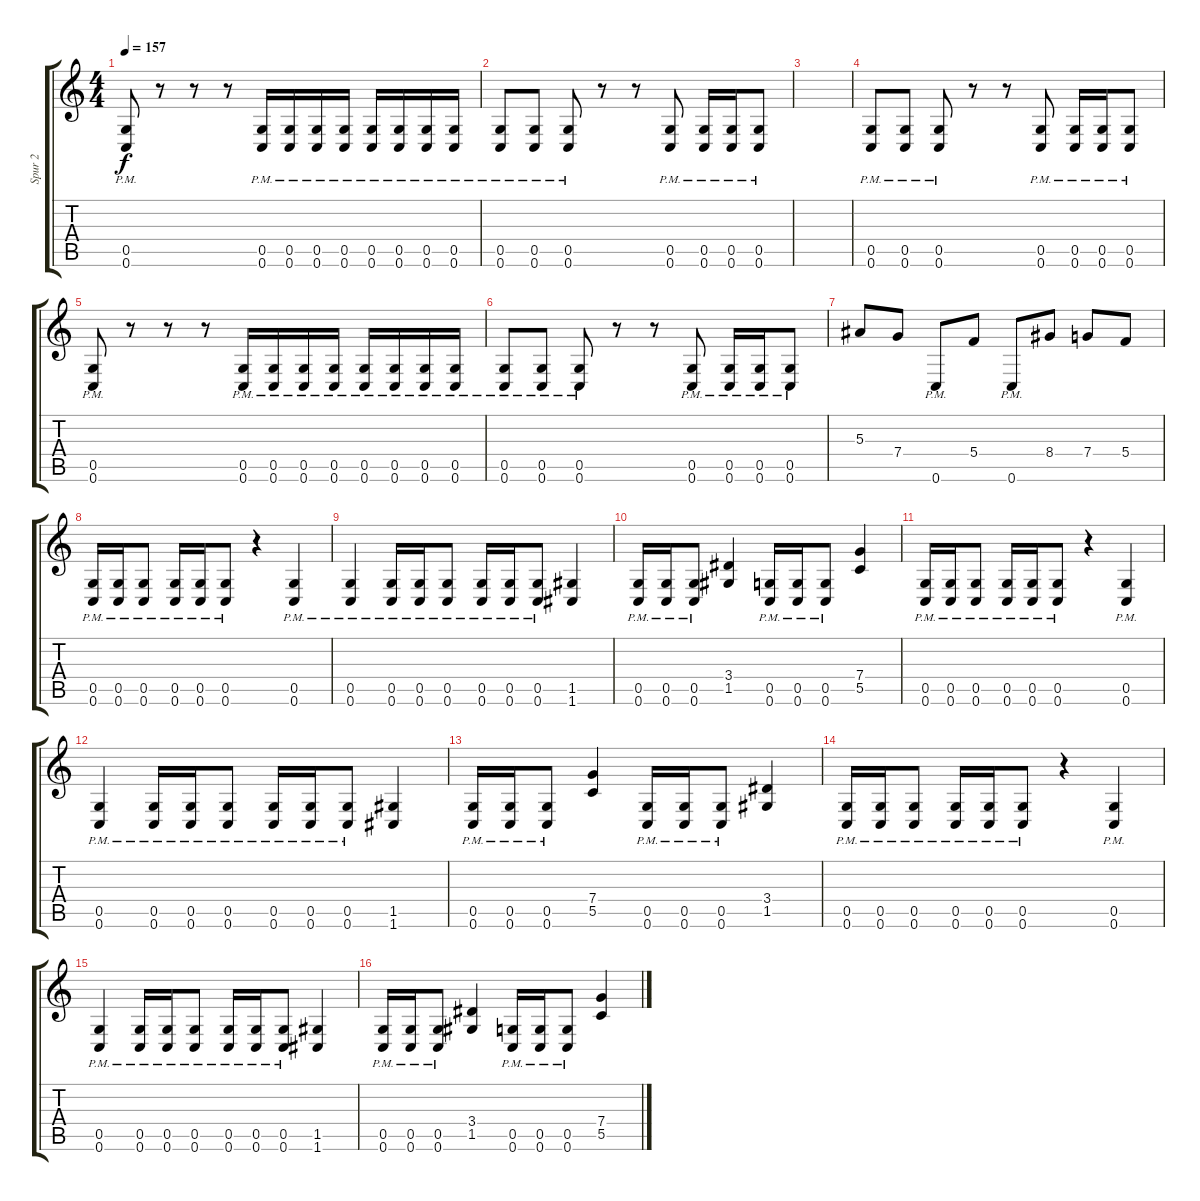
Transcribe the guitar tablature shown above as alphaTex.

\track ("Spur 2" "Spur 2") {instrument distortionguitar}
\staff {score tabs}
\tuning (D4 A3 F3 C3 G2 C2) {hide}
\ts (4 4)
\tempo 157
\clef g2
\ks c
(0.5{pm} 0.6{pm}).8{dy f} r.8 r.8 r.8 (0.5{pm} 0.6{pm}).16 (0.5{pm} 0.6{pm}).16 (0.5{pm} 0.6{pm}).16 (0.5{pm} 0.6{pm}).16 (0.5{pm} 0.6{pm}).16 (0.5{pm} 0.6{pm}).16 (0.5{pm} 0.6{pm}).16 (0.5{pm} 0.6{pm}).16 |
(0.5{pm} 0.6{pm}).8 (0.5{pm} 0.6{pm}).8 (0.5{pm} 0.6{pm}).8 r.8 r.8 (0.5{pm} 0.6{pm}).8 (0.5{pm} 0.6{pm}).16 (0.5{pm} 0.6{pm}).16 (0.5{pm} 0.6{pm}).8 |
|
(0.5{pm} 0.6{pm}).8 (0.5{pm} 0.6{pm}).8 (0.5{pm} 0.6{pm}).8 r.8 r.8 (0.5{pm} 0.6{pm}).8 (0.5{pm} 0.6{pm}).16 (0.5{pm} 0.6{pm}).16 (0.5{pm} 0.6{pm}).8 |
(0.5{pm} 0.6{pm}).8 r.8 r.8 r.8 (0.5{pm} 0.6{pm}).16 (0.5{pm} 0.6{pm}).16 (0.5{pm} 0.6{pm}).16 (0.5{pm} 0.6{pm}).16 (0.5{pm} 0.6{pm}).16 (0.5{pm} 0.6{pm}).16 (0.5{pm} 0.6{pm}).16 (0.5{pm} 0.6{pm}).16 |
(0.5{pm} 0.6{pm}).8 (0.5{pm} 0.6{pm}).8 (0.5{pm} 0.6{pm}).8 r.8 r.8 (0.5{pm} 0.6{pm}).8 (0.5{pm} 0.6{pm}).16 (0.5{pm} 0.6{pm}).16 (0.5{pm} 0.6{pm}).8 |
5.3.8 7.4.8 0.6{pm}.8 5.4.8 0.6{pm}.8 8.4.8 7.4.8 5.4.8 |
(0.5{pm} 0.6{pm}).16 (0.5{pm} 0.6{pm}).16 (0.5{pm} 0.6{pm}).8 (0.5{pm} 0.6{pm}).16 (0.5{pm} 0.6{pm}).16 (0.5{pm} 0.6{pm}).8 r.4 (0.5 0.6{pm}).4 |
(0.5{pm} 0.6).4 (0.5{pm} 0.6{pm}).16 (0.5{pm} 0.6{pm}).16 (0.5{pm} 0.6{pm}).8 (0.5{pm} 0.6{pm}).16 (0.5{pm} 0.6{pm}).16 (0.5{pm} 0.6{pm}).8 (1.5 1.6).4 |
(0.5{pm} 0.6{pm}).16 (0.5{pm} 0.6{pm}).16 (0.5{pm} 0.6{pm}).8 (3.4 1.5).4 (0.5{pm} 0.6{pm}).16 (0.5{pm} 0.6{pm}).16 (0.5{pm} 0.6{pm}).8 (7.4 5.5).4 |
(0.5{pm} 0.6{pm}).16 (0.5{pm} 0.6{pm}).16 (0.5{pm} 0.6{pm}).8 (0.5{pm} 0.6{pm}).16 (0.5{pm} 0.6{pm}).16 (0.5{pm} 0.6{pm}).8 r.4 (0.5 0.6{pm}).4 |
(0.5{pm} 0.6).4 (0.5{pm} 0.6{pm}).16 (0.5{pm} 0.6{pm}).16 (0.5{pm} 0.6{pm}).8 (0.5{pm} 0.6{pm}).16 (0.5{pm} 0.6{pm}).16 (0.5{pm} 0.6{pm}).8 (1.5 1.6).4 |
(0.5{pm} 0.6{pm}).16 (0.5{pm} 0.6{pm}).16 (0.5{pm} 0.6{pm}).8 (7.4 5.5).4 (0.5{pm} 0.6{pm}).16 (0.5{pm} 0.6{pm}).16 (0.5{pm} 0.6{pm}).8 (3.4 1.5).4 |
(0.5{pm} 0.6{pm}).16 (0.5{pm} 0.6{pm}).16 (0.5{pm} 0.6{pm}).8 (0.5{pm} 0.6{pm}).16 (0.5{pm} 0.6{pm}).16 (0.5{pm} 0.6{pm}).8 r.4 (0.5 0.6{pm}).4 |
(0.5{pm} 0.6).4 (0.5{pm} 0.6{pm}).16 (0.5{pm} 0.6{pm}).16 (0.5{pm} 0.6{pm}).8 (0.5{pm} 0.6{pm}).16 (0.5{pm} 0.6{pm}).16 (0.5{pm} 0.6{pm}).8 (1.5 1.6).4 |
(0.5{pm} 0.6{pm}).16 (0.5{pm} 0.6{pm}).16 (0.5{pm} 0.6{pm}).8 (3.4 1.5).4 (0.5{pm} 0.6{pm}).16 (0.5{pm} 0.6{pm}).16 (0.5{pm} 0.6{pm}).8 (7.4 5.5).4
